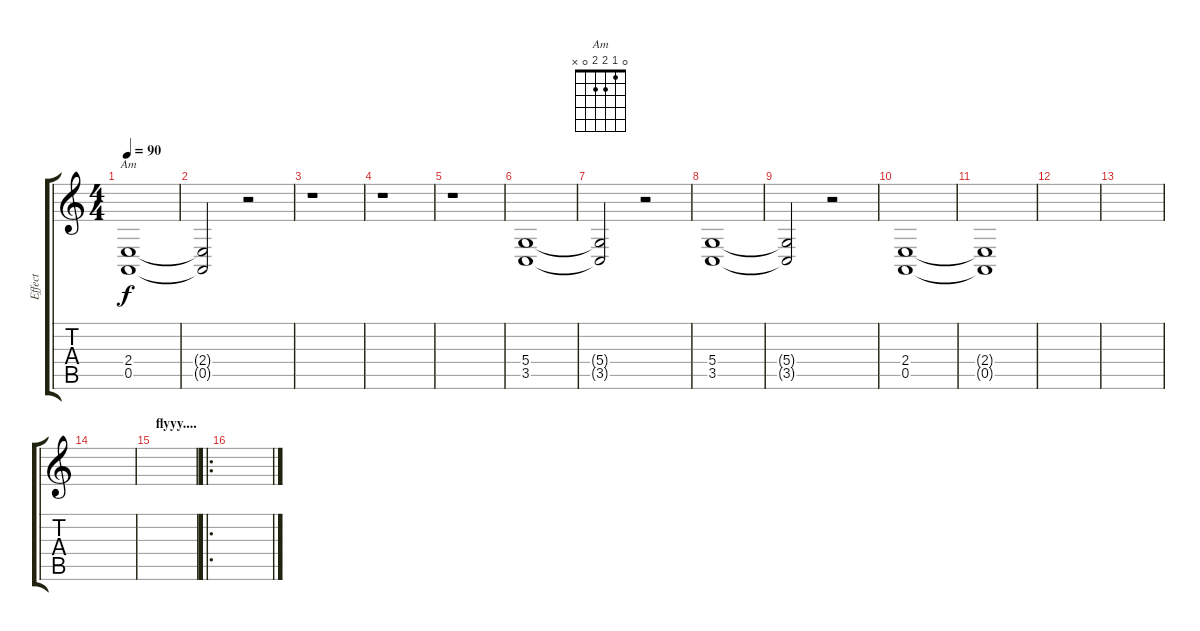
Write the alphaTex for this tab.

\track ("Effect" "Effect") {instrument seashore}
\staff {score tabs}
\tuning (E4 B3 G3 D3 A2 E2) {hide}
\chord ("Am" 0 1 2 2 0 x)
\ts (4 4)
\tempo 90
\clef g2
\ks c
(2.4 0.5).1{ch "Am" dy f instrument seashore} |
(2.4{t} 0.5{t}).2 r.2 |
r.1 |
r.1 |
r.1 |
(5.4 3.5).1 |
(5.4{t} 3.5{t}).2 r.2 |
(5.4 3.5).1 |
(5.4{t} 3.5{t}).2 r.2 |
(2.4 0.5).1 |
(2.4{t} 0.5{t}).1 |
|
|
|
\section ("" "flyyy....")
|
\ro
